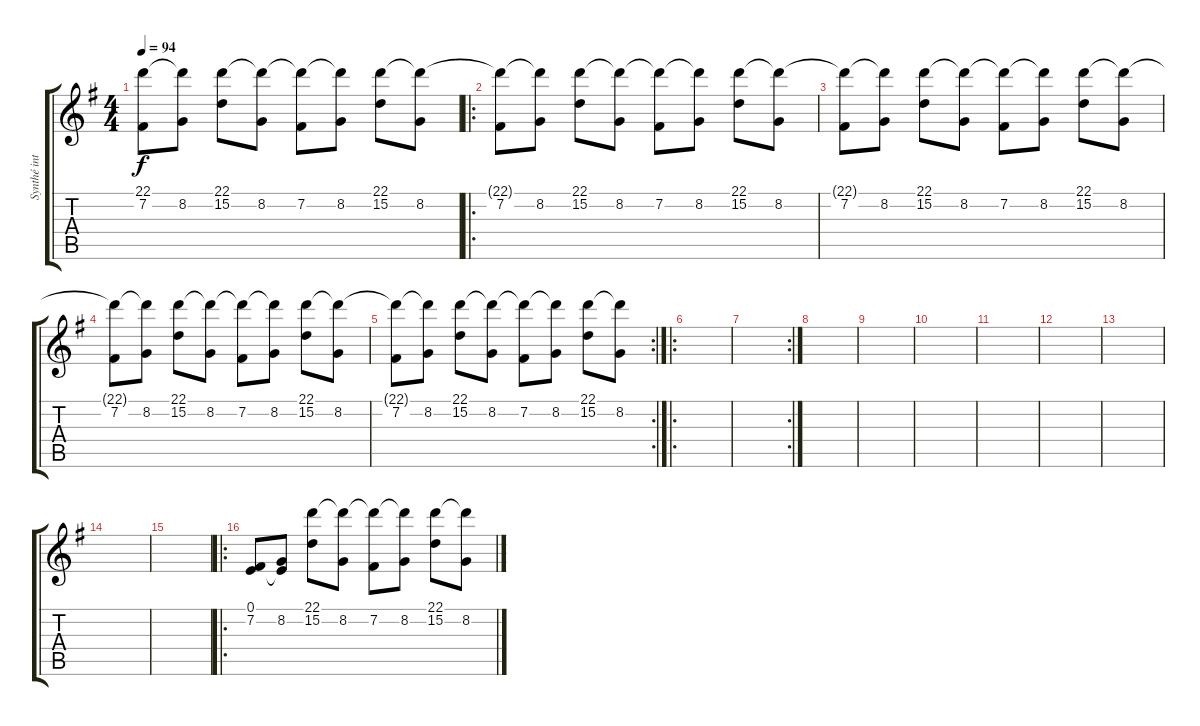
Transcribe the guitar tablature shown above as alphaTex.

\track ("Synthé intro" "Synthé int") {instrument electricpiano1}
\staff {score tabs}
\tuning (E4 B3 G3 D3 A2 E2) {hide}
\ts (4 4)
\tempo 94
\clef g2
\ks g
(22.1{t} 7.2).8{dy f} (22.1{t} 8.2).8 (22.1 15.2).8 (22.1{t} 8.2).8 (22.1{t} 7.2).8 (22.1{t} 8.2).8 (22.1 15.2).8 (22.1{t} 8.2).8 |
\ro
(22.1{t} 7.2).8 (22.1{t} 8.2).8 (22.1 15.2).8 (22.1{t} 8.2).8 (22.1{t} 7.2).8 (22.1{t} 8.2).8 (22.1 15.2).8 (22.1{t} 8.2).8 |
(22.1{t} 7.2).8 (22.1{t} 8.2).8 (22.1 15.2).8 (22.1{t} 8.2).8 (22.1{t} 7.2).8 (22.1{t} 8.2).8 (22.1 15.2).8 (22.1{t} 8.2).8 |
(22.1{t} 7.2).8 (22.1{t} 8.2).8 (22.1 15.2).8 (22.1{t} 8.2).8 (22.1{t} 7.2).8 (22.1{t} 8.2).8 (22.1 15.2).8 (22.1{t} 8.2).8 |
\rc 2
(22.1{t} 7.2).8 (22.1{t} 8.2).8 (22.1 15.2).8 (22.1{t} 8.2).8 (22.1{t} 7.2).8 (22.1{t} 8.2).8 (22.1 15.2).8 (22.1{t} 8.2).8 |
\ro
|
\rc 2
|
|
|
|
|
|
|
|
|
\ro
(0.1 7.2).8 (0.1{t} 8.2).8 (22.1 15.2).8 (22.1{t} 8.2).8 (22.1{t} 7.2).8 (22.1{t} 8.2).8 (22.1 15.2).8 (22.1{t} 8.2).8
